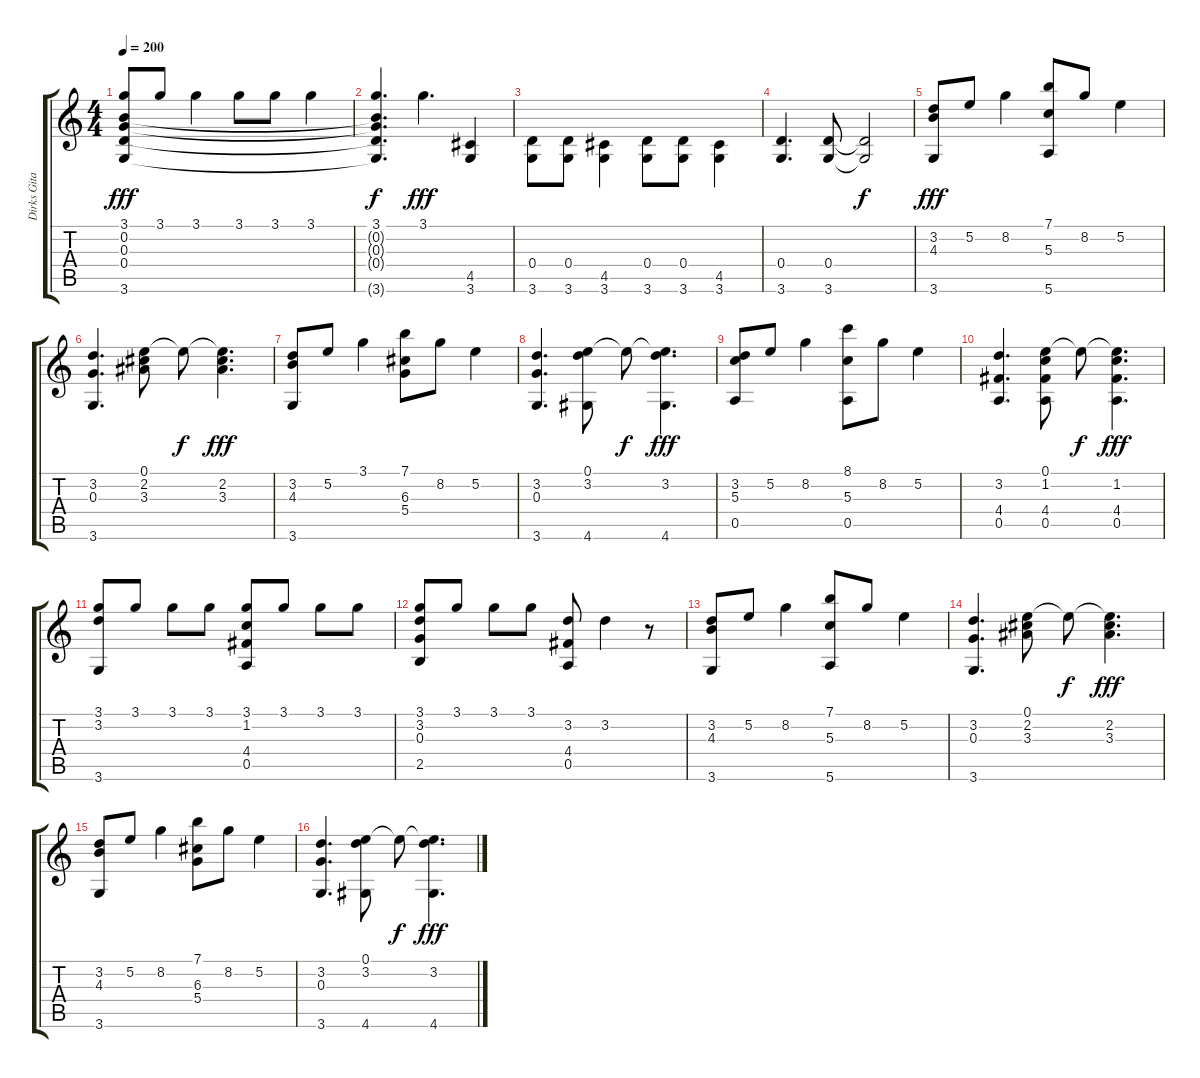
\track ("Dirks Gitarre" "Dirks Gita") {instrument acousticguitarnylon}
\staff {score tabs}
\tuning (E4 B3 G3 D3 A2 E2) {hide}
\ts (4 4)
\tempo 200
\clef g2
\ks c
(3.1 0.2 0.3 0.4 3.6).8{dy fff instrument acousticguitarnylon} 3.1.8 3.1.4 3.1.8 3.1.8 3.1.4 |
(3.1 0.2{t} 0.3{t} 0.4{t} 3.6{t}).4{d dy f} 3.1.4{d dy fff} (4.5 3.6).4 |
(0.4 3.6).8{beam Down} (0.4 3.6).8{beam Down} (4.5 3.6).4{beam Down} (0.4 3.6).8{beam Down} (0.4 3.6).8{beam Down} (4.5 3.6).4{beam Down} |
(0.4 3.6).4{d} (0.4 3.6).8 (0.4{t} 3.6{t}).2{dy f} |
(3.2 4.3 3.6).8{dy fff} 5.2.8 8.2.4 (7.1 5.3 5.6).8 8.2.8 5.2.4 |
(3.2 0.3 3.6).4{d beam split} (0.1 2.2 3.3).8{beam Down beam split} 0.1{t}.8{dy f beam split} (0.1{t} 2.2 3.3).4{d dy fff beam Down} |
(3.2 4.3 3.6).8 5.2.8 3.1.4 (7.1 6.3 5.4).8 8.2.8 5.2.4 |
(3.2 0.3 3.6).4{d beam split} (0.1 3.2 4.6).8{beam Down beam split} 0.1{t}.8{dy f beam split} (0.1{t} 3.2 4.6).4{d dy fff beam Down} |
(3.2 5.3 0.5).8 5.2.8 8.2.4 (8.1 5.3 0.5).8 8.2.8 5.2.4 |
(3.2 4.4 0.5).4{d beam split} (0.1 1.2 4.4 0.5).8{beam Down beam split} 0.1{t}.8{dy f beam split} (0.1{t} 1.2 4.4 0.5).4{d dy fff beam Down} |
(3.1 3.2 3.6).8 3.1.8 3.1.8 3.1.8 (3.1 1.2 4.4 0.5).8 3.1.8 3.1.8 3.1.8 |
(3.1 3.2 0.3 2.5).8 3.1.8 3.1.8 3.1.8 (3.2 4.4 0.5).8 3.2.4 r.8 |
(3.2 4.3 3.6).8 5.2.8 8.2.4 (7.1 5.3 5.6).8 8.2.8 5.2.4 |
(3.2 0.3 3.6).4{d beam split} (0.1 2.2 3.3).8{beam Down beam split} 0.1{t}.8{dy f beam split} (0.1{t} 2.2 3.3).4{d dy fff beam Down} |
(3.2 4.3 3.6).8 5.2.8 8.2.4 (7.1 6.3 5.4).8 8.2.8 5.2.4 |
(3.2 0.3 3.6).4{d beam split} (0.1 3.2 4.6).8{beam Down beam split} 0.1{t}.8{dy f beam split} (0.1{t} 3.2 4.6).4{d dy fff beam Down}
